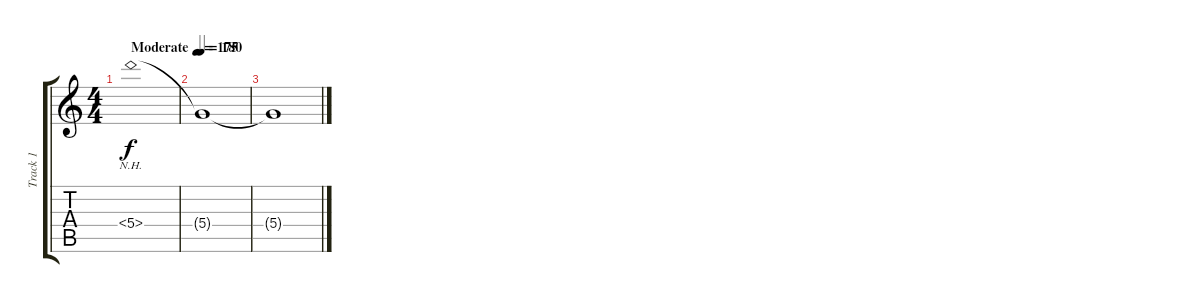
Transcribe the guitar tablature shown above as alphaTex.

\track ("Track 1" "Track 1") {instrument distortionguitar}
\staff {score tabs}
\tuning (E4 B3 G3 D3 A2 E2) {hide}
\ts (4 4)
\tempo (175 "Moderate")
\clef g2
\ks c
5.4{nh}.1{dy f volume 0 instrument distortionguitar} |
\tempo 180
5.4{t}.1 |
5.4{t}.1
